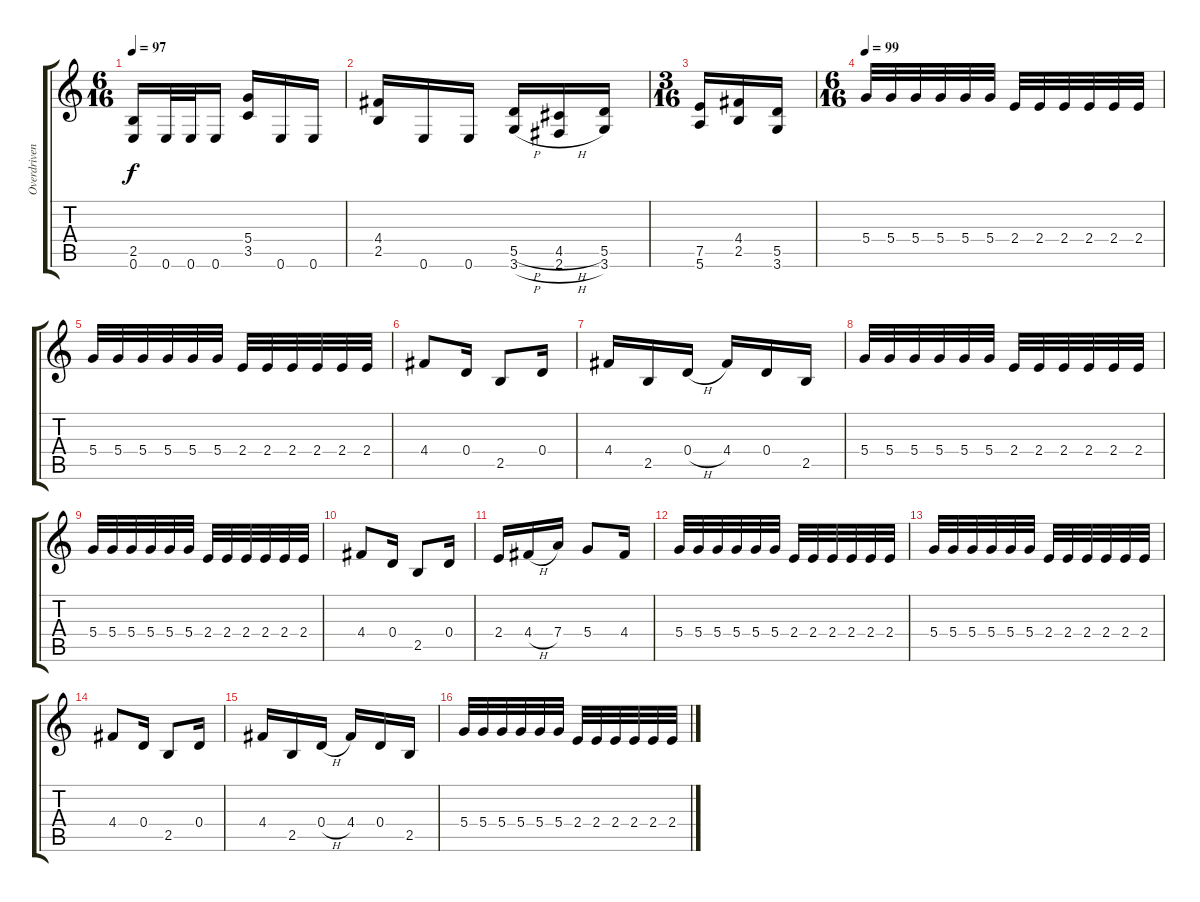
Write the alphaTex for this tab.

\track ("Overdriven Guitar 1" "Overdriven") {instrument overdrivenguitar}
\staff {score tabs}
\tuning (E4 B3 G3 D3 A2 E2) {hide}
\ts (6 16)
\tempo 97
\clef g2
\ks c
(2.5 0.6).16{dy f} 0.6.32 0.6.32 0.6.16 (5.4 3.5).16 0.6.16 0.6.16 |
(4.4 2.5).16 0.6.16 0.6.16 (5.5{h} 3.6{h}).16 (4.5{h} 2.6{h}).16 (5.5 3.6).16 |
\ts (3 16)
(7.5 5.6).16 (4.4 2.5).16 (5.5 3.6).16 |
\ts (6 16)
\tempo 99
5.4.32 5.4.32 5.4.32 5.4.32 5.4.32 5.4.32 2.4.32 2.4.32 2.4.32 2.4.32 2.4.32 2.4.32 |
5.4.32 5.4.32 5.4.32 5.4.32 5.4.32 5.4.32 2.4.32 2.4.32 2.4.32 2.4.32 2.4.32 2.4.32 |
4.4.8 0.4.16 2.5.8 0.4.16 |
4.4.16 2.5.16 0.4{h}.16 4.4.16 0.4.16 2.5.16 |
5.4.32 5.4.32 5.4.32 5.4.32 5.4.32 5.4.32 2.4.32 2.4.32 2.4.32 2.4.32 2.4.32 2.4.32 |
5.4.32 5.4.32 5.4.32 5.4.32 5.4.32 5.4.32 2.4.32 2.4.32 2.4.32 2.4.32 2.4.32 2.4.32 |
4.4.8 0.4.16 2.5.8 0.4.16 |
2.4.16 4.4{h}.16 7.4.16 5.4.8 4.4.16 |
5.4.32 5.4.32 5.4.32 5.4.32 5.4.32 5.4.32 2.4.32 2.4.32 2.4.32 2.4.32 2.4.32 2.4.32 |
5.4.32 5.4.32 5.4.32 5.4.32 5.4.32 5.4.32 2.4.32 2.4.32 2.4.32 2.4.32 2.4.32 2.4.32 |
4.4.8 0.4.16 2.5.8 0.4.16 |
4.4.16 2.5.16 0.4{h}.16 4.4.16 0.4.16 2.5.16 |
5.4.32 5.4.32 5.4.32 5.4.32 5.4.32 5.4.32 2.4.32 2.4.32 2.4.32 2.4.32 2.4.32 2.4.32
